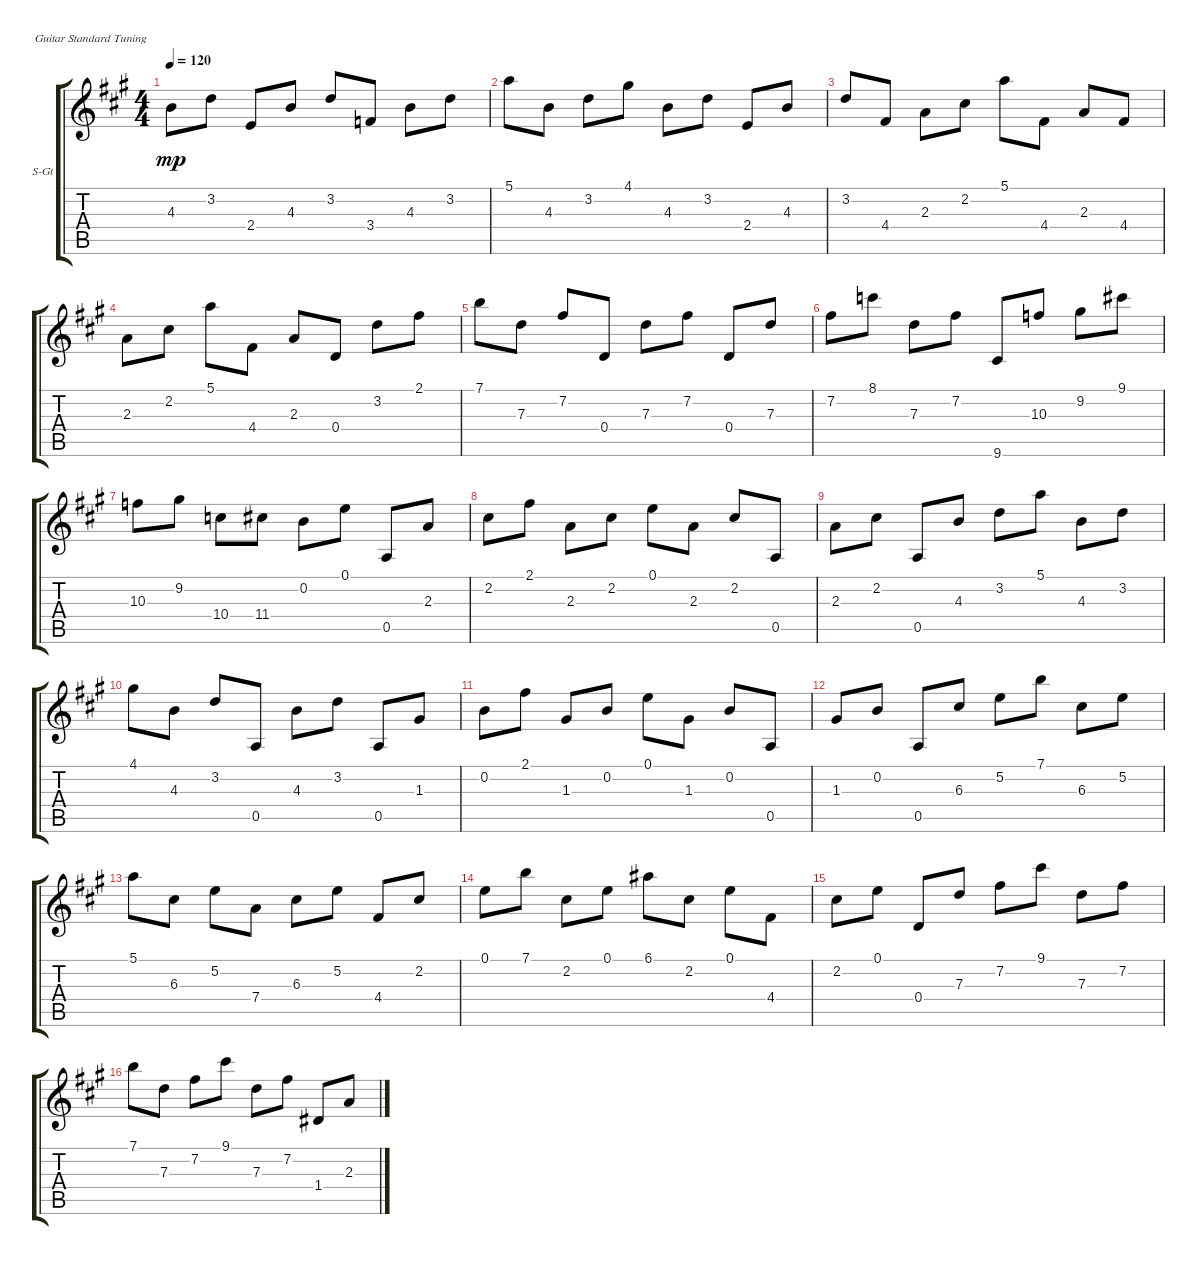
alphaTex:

\defaultSystemsLayout 4
\bracketExtendMode groupsimilarinstruments
\firstSystemTrackNameOrientation horizontal
\otherSystemsTrackNameOrientation horizontal
\track ("Steel Guitar" "S-Gt") {instrument acousticguitarsteel}
\staff {score tabs}
\tuning (E4 B3 G3 D3 A2 E2)
\ts (4 4)
\tempo 120
\clef g2
\ks a
4.3.8{dy mp} 3.2.8 2.4.8 4.3.8 3.2.8 3.4.8 4.3.8 3.2.8 |
5.1.8 4.3.8 3.2.8 4.1.8 4.3.8 3.2.8 2.4.8 4.3.8 |
3.2.8 4.4.8 2.3.8 2.2.8 5.1.8 4.4.8 2.3.8 4.4.8 |
2.3.8 2.2.8 5.1.8 4.4.8 2.3.8 0.4.8 3.2.8 2.1.8 |
7.1.8 7.3.8 7.2.8 0.4.8 7.3.8 7.2.8 0.4.8 7.3.8 |
7.2.8 8.1.8 7.3.8 7.2.8 9.6.8 10.3.8 9.2.8 9.1.8 |
10.3.8 9.2.8 10.4.8 11.4.8 0.2.8 0.1.8 0.5.8 2.3.8 |
2.2.8 2.1.8 2.3.8 2.2.8 0.1.8 2.3.8 2.2.8 0.5.8 |
2.3.8 2.2.8 0.5.8 4.3.8 3.2.8 5.1.8 4.3.8 3.2.8 |
4.1.8 4.3.8 3.2.8 0.5.8 4.3.8 3.2.8 0.5.8 1.3.8 |
0.2.8 2.1.8 1.3.8 0.2.8 0.1.8 1.3.8 0.2.8 0.5.8 |
1.3.8 0.2.8 0.5.8 6.3.8 5.2.8 7.1.8 6.3.8 5.2.8 |
5.1.8 6.3.8 5.2.8 7.4.8 6.3.8 5.2.8 4.4.8 2.2.8 |
0.1.8 7.1.8 2.2.8 0.1.8 6.1.8 2.2.8 0.1.8 4.4.8 |
2.2.8 0.1.8 0.4.8 7.3.8 7.2.8 9.1.8 7.3.8 7.2.8 |
7.1.8 7.3.8 7.2.8 9.1.8 7.3.8 7.2.8 1.4.8 2.3.8
